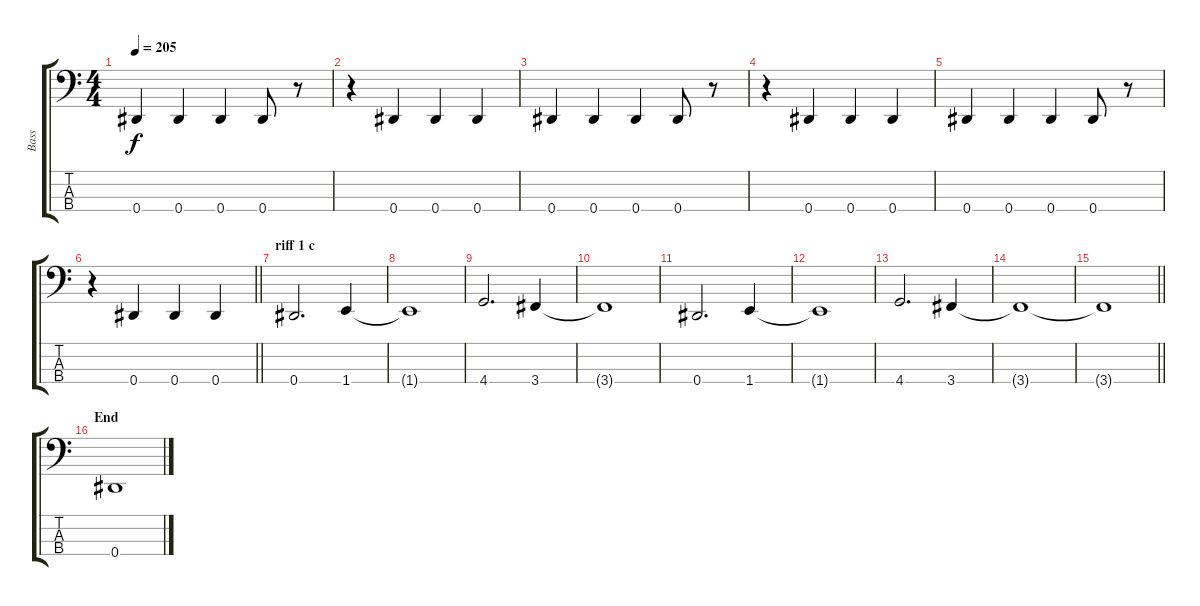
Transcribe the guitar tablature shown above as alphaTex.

\track ("Bass" "Bass") {instrument electricbassfinger}
\staff {score tabs}
\tuning (Gb2 Db2 Ab1 Eb1) {hide}
\ts (4 4)
\tempo 205
\clef f4
\ks c
0.4.4{dy f} 0.4.4 0.4.4 0.4.8 r.8 |
r.4 0.4.4 0.4.4 0.4.4 |
0.4.4 0.4.4 0.4.4 0.4.8 r.8 |
r.4 0.4.4 0.4.4 0.4.4 |
0.4.4 0.4.4 0.4.4 0.4.8 r.8 |
\barLineRight lightlight
r.4 0.4.4 0.4.4 0.4.4 |
\section ("" "riff 1 с")
0.4.2{d} 1.4.4 |
1.4{t}.1 |
4.4.2{d} 3.4.4 |
3.4{t}.1 |
0.4.2{d} 1.4.4 |
1.4{t}.1 |
4.4.2{d} 3.4.4 |
3.4{t}.1 |
\barLineRight lightlight
3.4{t}.1 |
\section ("" "End")
0.4.1
